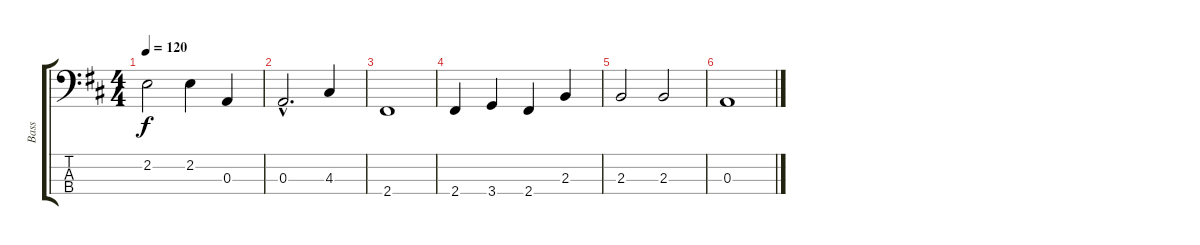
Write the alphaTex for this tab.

\track ("Bass" "Bass") {instrument acousticguitarnylon}
\staff {score tabs}
\tuning (G2 D2 A1 E1) {hide}
\ts (4 4)
\tempo 120
\clef f4
\ks d
2.2.2{dy f} 2.2.4 0.3.4 |
0.3{hac}.2{d} 4.3.4 |
2.4.1 |
2.4.4 3.4.4 2.4.4 2.3.4 |
2.3.2 2.3.2 |
0.3.1
